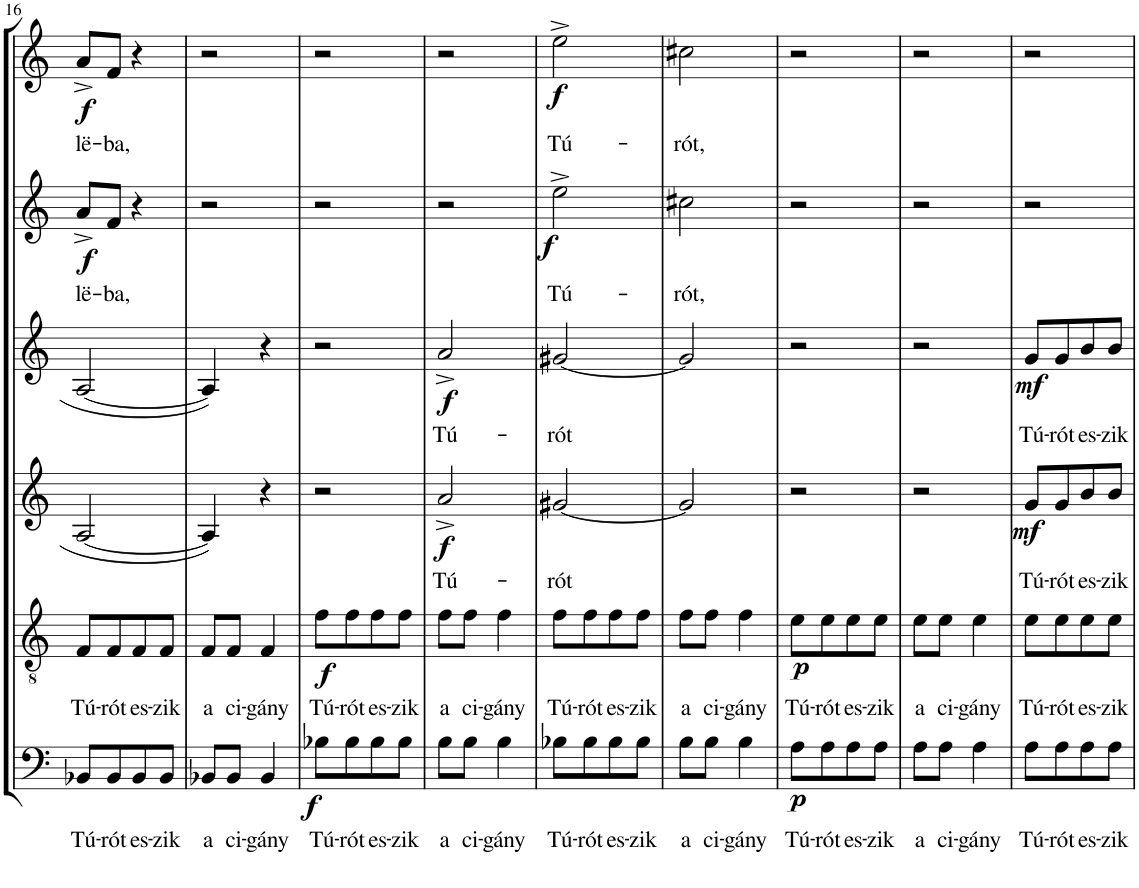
**kern	**text	**dynam	**kern	**text	**dynam	**kern	**text	**dynam	**kern	**text	**dynam	**kern	**text	**dynam	**kern	**text	**dynam
*part6	*part6	*part6	*part5	*part5	*part5	*part4	*part4	*part4	*part3	*part3	*part3	*part2	*part2	*part2	*part1	*part1	*part1
*staff6	*staff6	*staff6	*staff5	*staff5	*staff5	*staff4	*staff4	*staff4	*staff3	*staff3	*staff3	*staff2	*staff2	*staff2	*staff1	*staff1	*staff1
*I"Bassi	*	*	*I"Tenori	*	*	*I"Contralti II	*	*	*I"Contralti I	*	*	*I"Soprani II	*	*	*I"Soprani I	*	*
!!LO:PB:g=z
*clefF4	*	*	*clefGv2	*	*	*clefG2	*	*	*clefG2	*	*	*clefG2	*	*	*clefG2	*	*
*	*	*	*	*	*	*	*	*	*	*	*	*Trd1c2	*	*	*Trd1c2	*	*
*k[]	*	*	*k[]	*	*	*k[]	*	*	*k[]	*	*	*k[]	*	*	*k[]	*	*
*M2/4	*	*	*M2/4	*	*	*M2/4	*	*	*M2/4	*	*	*M2/4	*	*	*M2/4	*	*
=16	=16	=16	=16	=16	=16	=16	=16	=16	=16	=16	=16	=16	=16	=16	=16	=16	=16
!	!LO:LY:b	!	!	!LO:LY:b	!	!	!	!	!	!	!	!	!LO:LY:b	!LO:DY:b	!	!LO:LY:b	!LO:DY:b
8BB-X/L	Tú-	.	8F/L	Tú-	.	[2A/	.	.	[2A/	.	.	8a^/L	lë-	f	8a^/L	lë-	f
!	!LO:LY:b	!	!	!LO:LY:b	!	!	!	!	!	!	!	!	!LO:LY:b	!	!	!LO:LY:b	!
8BB-/	-rót	.	8F/	-rót	.	.	.	.	.	.	.	8f/J	-ba,	.	8f/J	-ba,	.
!	!LO:LY:b	!	!	!LO:LY:b	!	!	!	!	!	!	!	!	!	!	!	!	!
8BB-/	es-	.	8F/	es-	.	.	.	.	.	.	.	4r	.	.	4r	.	.
!	!LO:LY:b	!	!	!LO:LY:b	!	!	!	!	!	!	!	!	!	!	!	!	!
8BB-/J	-zik	.	8F/J	-zik	.	.	.	.	.	.	.	.	.	.	.	.	.
=17	=17	=17	=17	=17	=17	=17	=17	=17	=17	=17	=17	=17	=17	=17	=17	=17	=17
!	!LO:LY:b	!	!	!LO:LY:b	!	!	!	!	!	!	!	!	!	!	!	!	!
8BB-X/L	a	.	8F/L	a	.	4A/]	.	.	4A/]	.	.	2r	.	.	2r	.	.
!	!LO:LY:b	!	!	!LO:LY:b	!	!	!	!	!	!	!	!	!	!	!	!	!
8BB-/J	ci-	.	8F/J	ci-	.	.	.	.	.	.	.	.	.	.	.	.	.
!	!LO:LY:b	!	!	!LO:LY:b	!	!	!	!	!	!	!	!	!	!	!	!	!
4BB-/	-gány	.	4F/	-gány	.	4r	.	.	4r	.	.	.	.	.	.	.	.
=18	=18	=18	=18	=18	=18	=18	=18	=18	=18	=18	=18	=18	=18	=18	=18	=18	=18
!	!LO:LY:b	!LO:DY:b	!	!LO:LY:b	!LO:DY:b	!	!	!	!	!	!	!	!	!	!	!	!
8B-X\L	Tú-	f	8f\L	Tú-	f	2r	.	.	2r	.	.	2r	.	.	2r	.	.
!	!LO:LY:b	!	!	!LO:LY:b	!	!	!	!	!	!	!	!	!	!	!	!	!
8B-\	-rót	.	8f\	-rót	.	.	.	.	.	.	.	.	.	.	.	.	.
!	!LO:LY:b	!	!	!LO:LY:b	!	!	!	!	!	!	!	!	!	!	!	!	!
8B-\	es-	.	8f\	es-	.	.	.	.	.	.	.	.	.	.	.	.	.
!	!LO:LY:b	!	!	!LO:LY:b	!	!	!	!	!	!	!	!	!	!	!	!	!
8B-\J	-zik	.	8f\J	-zik	.	.	.	.	.	.	.	.	.	.	.	.	.
=19	=19	=19	=19	=19	=19	=19	=19	=19	=19	=19	=19	=19	=19	=19	=19	=19	=19
!	!LO:LY:b	!	!	!LO:LY:b	!	!	!LO:LY:b	!LO:DY:b	!	!LO:LY:b	!LO:DY:b	!	!	!	!	!	!
8B\L	a	.	8f\L	a	.	2a^/	Tú-	f	2a^/	Tú-	f	2r	.	.	2r	.	.
!	!LO:LY:b	!	!	!LO:LY:b	!	!	!	!	!	!	!	!	!	!	!	!	!
8B\J	ci-	.	8f\J	ci-	.	.	.	.	.	.	.	.	.	.	.	.	.
!	!LO:LY:b	!	!	!LO:LY:b	!	!	!	!	!	!	!	!	!	!	!	!	!
4B\	-gány	.	4f\	-gány	.	.	.	.	.	.	.	.	.	.	.	.	.
=20	=20	=20	=20	=20	=20	=20	=20	=20	=20	=20	=20	=20	=20	=20	=20	=20	=20
!	!LO:LY:b	!	!	!LO:LY:b	!	!	!LO:LY:b	!	!	!LO:LY:b	!	!	!LO:LY:b	!LO:DY:b	!	!LO:LY:b	!LO:DY:b
8B-X\L	Tú-	.	8f\L	Tú-	.	[2g#X/	-rót	.	[2g#X/	-rót	.	2ee^\	Tú-	f	2ee^\	Tú-	f
!	!LO:LY:b	!	!	!LO:LY:b	!	!	!	!	!	!	!	!	!	!	!	!	!
8B-\	-rót	.	8f\	-rót	.	.	.	.	.	.	.	.	.	.	.	.	.
!	!LO:LY:b	!	!	!LO:LY:b	!	!	!	!	!	!	!	!	!	!	!	!	!
8B-\	es-	.	8f\	es-	.	.	.	.	.	.	.	.	.	.	.	.	.
!	!LO:LY:b	!	!	!LO:LY:b	!	!	!	!	!	!	!	!	!	!	!	!	!
8B-\J	-zik	.	8f\J	-zik	.	.	.	.	.	.	.	.	.	.	.	.	.
=21	=21	=21	=21	=21	=21	=21	=21	=21	=21	=21	=21	=21	=21	=21	=21	=21	=21
!	!LO:LY:b	!	!	!LO:LY:b	!	!	!	!	!	!	!	!	!LO:LY:b	!	!	!LO:LY:b	!
8B\L	a	.	8f\L	a	.	2g#/]	.	.	2g#/]	.	.	2cc#X\	-rót,	.	2cc#X\	-rót,	.
!	!LO:LY:b	!	!	!LO:LY:b	!	!	!	!	!	!	!	!	!	!	!	!	!
8B\J	ci-	.	8f\J	ci-	.	.	.	.	.	.	.	.	.	.	.	.	.
!	!LO:LY:b	!	!	!LO:LY:b	!	!	!	!	!	!	!	!	!	!	!	!	!
4B\	-gány	.	4f\	-gány	.	.	.	.	.	.	.	.	.	.	.	.	.
=22	=22	=22	=22	=22	=22	=22	=22	=22	=22	=22	=22	=22	=22	=22	=22	=22	=22
!	!LO:LY:b	!LO:DY:b	!	!LO:LY:b	!LO:DY:b	!	!	!	!	!	!	!	!	!	!	!	!
8A\L	Tú-	p	8e\L	Tú-	p	2r	.	.	2r	.	.	2r	.	.	2r	.	.
!	!LO:LY:b	!	!	!LO:LY:b	!	!	!	!	!	!	!	!	!	!	!	!	!
8A\	-rót	.	8e\	-rót	.	.	.	.	.	.	.	.	.	.	.	.	.
!	!LO:LY:b	!	!	!LO:LY:b	!	!	!	!	!	!	!	!	!	!	!	!	!
8A\	es-	.	8e\	es-	.	.	.	.	.	.	.	.	.	.	.	.	.
!	!LO:LY:b	!	!	!LO:LY:b	!	!	!	!	!	!	!	!	!	!	!	!	!
8A\J	-zik	.	8e\J	-zik	.	.	.	.	.	.	.	.	.	.	.	.	.
=23	=23	=23	=23	=23	=23	=23	=23	=23	=23	=23	=23	=23	=23	=23	=23	=23	=23
!	!LO:LY:b	!	!	!LO:LY:b	!	!	!	!	!	!	!	!	!	!	!	!	!
8A\L	a	.	8e\L	a	.	2r	.	.	2r	.	.	2r	.	.	2r	.	.
!	!LO:LY:b	!	!	!LO:LY:b	!	!	!	!	!	!	!	!	!	!	!	!	!
8A\J	ci-	.	8e\J	ci-	.	.	.	.	.	.	.	.	.	.	.	.	.
!	!LO:LY:b	!	!	!LO:LY:b	!	!	!	!	!	!	!	!	!	!	!	!	!
4A\	-gány	.	4e\	-gány	.	.	.	.	.	.	.	.	.	.	.	.	.
=24	=24	=24	=24	=24	=24	=24	=24	=24	=24	=24	=24	=24	=24	=24	=24	=24	=24
!	!LO:LY:b	!	!	!LO:LY:b	!	!	!LO:LY:b	!LO:DY:b	!	!LO:LY:b	!LO:DY:b	!	!	!	!	!	!
8A\L	Tú-	.	8e\L	Tú-	.	8g/L	Tú-	mf	8g/L	Tú-	mf	2r	.	.	2r	.	.
!	!LO:LY:b	!	!	!LO:LY:b	!	!	!LO:LY:b	!	!	!LO:LY:b	!	!	!	!	!	!	!
8A\	-rót	.	8e\	-rót	.	8g/	-rót	.	8g/	-rót	.	.	.	.	.	.	.
!	!LO:LY:b	!	!	!LO:LY:b	!	!	!LO:LY:b	!	!	!LO:LY:b	!	!	!	!	!	!	!
8A\	es-	.	8e\	es-	.	8b/	es-	.	8b/	es-	.	.	.	.	.	.	.
!	!LO:LY:b	!	!	!LO:LY:b	!	!	!LO:LY:b	!	!	!LO:LY:b	!	!	!	!	!	!	!
8A\J	-zik	.	8e\J	-zik	.	8b/J	-zik	.	8b/J	-zik	.	.	.	.	.	.	.
=	=	=	=	=	=	=	=	=	=	=	=	=	=	=	=	=	=
*-	*-	*-	*-	*-	*-	*-	*-	*-	*-	*-	*-	*-	*-	*-	*-	*-	*-
